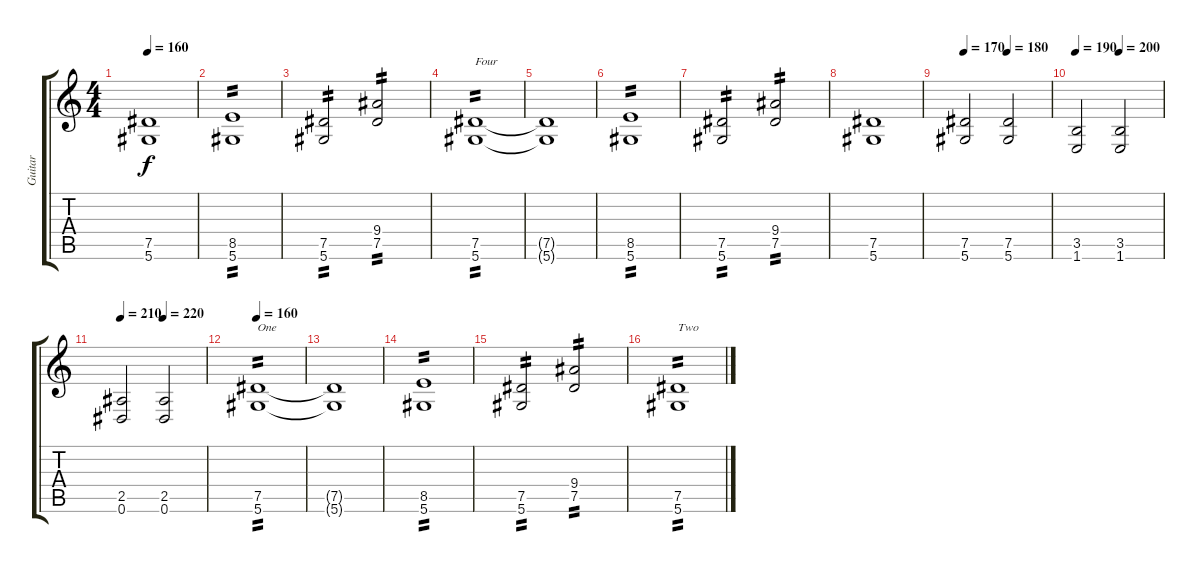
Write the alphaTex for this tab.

\track ("Guitar" "Guitar") {instrument distortionguitar}
\staff {score tabs}
\tuning (Eb4 Bb3 Gb3 Db3 Ab2 Eb2) {hide}
\ts (4 4)
\tempo 160
\clef g2
\ks c
(7.5{t} 5.6{t}).1{dy f} |
(8.5 5.6).1{tp 2} |
(7.5 5.6).2{tp 2} (9.4 7.5).2{tp 2} |
(7.5 5.6).1{txt "Four" tp 2} |
(7.5{t} 5.6{t}).1 |
(8.5 5.6).1{tp 2} |
(7.5 5.6).2{tp 2} (9.4 7.5).2{tp 2} |
(7.5 5.6).1 |
\tempo 170
\tempo (180 0.5)
(7.5 5.6).2 (7.5 5.6).2 |
\tempo 190
\tempo (200 0.5)
(3.5 1.6).2 (3.5 1.6).2 |
\tempo 210
\tempo (220 0.5)
(2.5 0.6).2 (2.5 0.6).2 |
\tempo 160
(7.5 5.6).1{txt "One" tp 2} |
(7.5{t} 5.6{t}).1 |
(8.5 5.6).1{tp 2} |
(7.5 5.6).2{tp 2} (9.4 7.5).2{tp 2} |
(7.5 5.6).1{txt "Two" tp 2}
